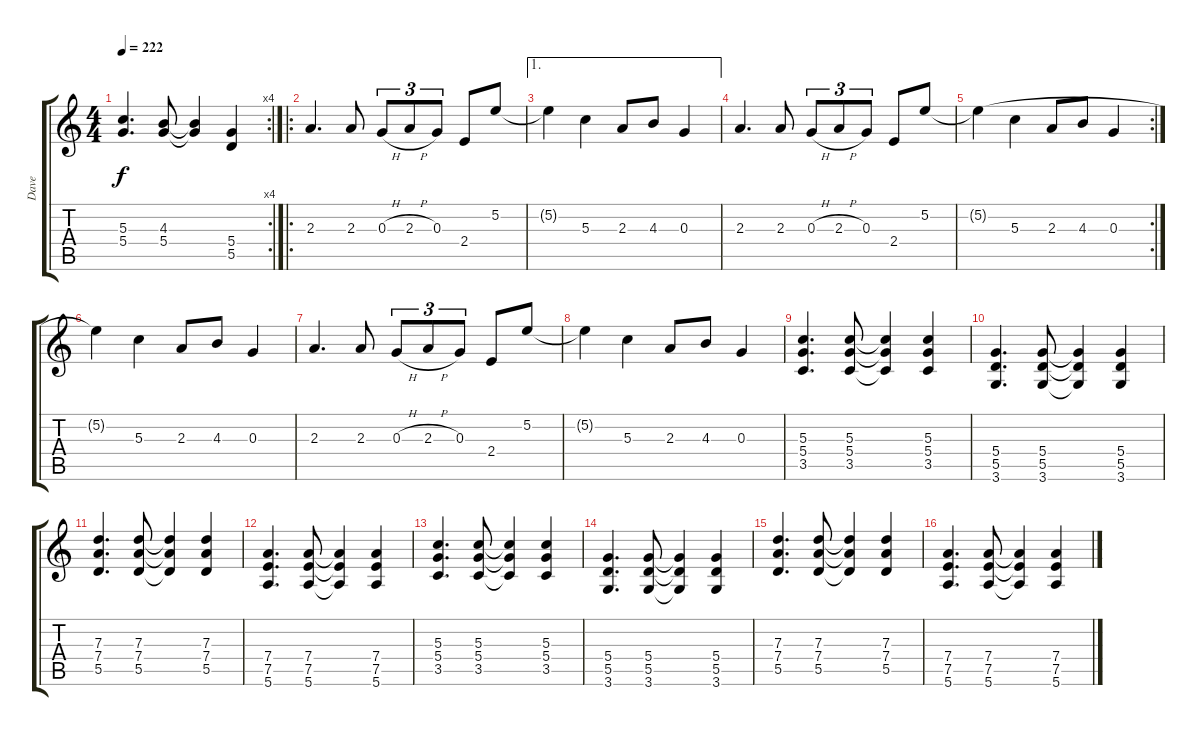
\track ("Dave" "Dave") {instrument distortionguitar}
\staff {score tabs}
\tuning (E4 B3 G3 D3 A2 E2) {hide}
\rc 4
\ts (4 4)
\tempo 222
\clef g2
\ks c
(5.3 5.4).4{d dy f} (4.3 5.4).8 (4.3{t} 5.4{t}).4 (5.4 5.5).4 |
\ro
2.3.4{d} 2.3.8 0.3{h}.8{tu (3 2)} 2.3{h}.8{tu (3 2)} 0.3.8{tu (3 2)} 2.4.8 5.2.8 |
\ae 1
5.2{t}.4 5.3.4 2.3.8 4.3.8 0.3.4 |
2.3.4{d} 2.3.8 0.3{h}.8{tu (3 2)} 2.3{h}.8{tu (3 2)} 0.3.8{tu (3 2)} 2.4.8 5.2.8 |
\rc 2
5.2{t}.4 5.3.4 2.3.8 4.3.8 0.3.4 |
5.2{t}.4 5.3.4 2.3.8 4.3.8 0.3.4 |
2.3.4{d} 2.3.8 0.3{h}.8{tu (3 2)} 2.3{h}.8{tu (3 2)} 0.3.8{tu (3 2)} 2.4.8 5.2.8 |
5.2{t}.4 5.3.4 2.3.8 4.3.8 0.3.4 |
(5.3 5.4 3.5).4{d} (5.3 5.4 3.5).8 (5.3{t} 5.4{t} 3.5{t}).4 (5.3 5.4 3.5).4 |
(5.4 5.5 3.6).4{d} (5.4 5.5 3.6).8 (5.4{t} 5.5{t} 3.6{t}).4 (5.4 5.5 3.6).4 |
(7.3 7.4 5.5).4{d} (7.3 7.4 5.5).8 (7.3{t} 7.4{t} 5.5{t}).4 (7.3 7.4 5.5).4 |
(7.4 7.5 5.6).4{d} (7.4 7.5 5.6).8 (7.4{t} 7.5{t} 5.6{t}).4 (7.4 7.5 5.6).4 |
(5.3 5.4 3.5).4{d} (5.3 5.4 3.5).8 (5.3{t} 5.4{t} 3.5{t}).4 (5.3 5.4 3.5).4 |
(5.4 5.5 3.6).4{d} (5.4 5.5 3.6).8 (5.4{t} 5.5{t} 3.6{t}).4 (5.4 5.5 3.6).4 |
(7.3 7.4 5.5).4{d} (7.3 7.4 5.5).8 (7.3{t} 7.4{t} 5.5{t}).4 (7.3 7.4 5.5).4 |
(7.4 7.5 5.6).4{d} (7.4 7.5 5.6).8 (7.4{t} 7.5{t} 5.6{t}).4 (7.4 7.5 5.6).4
